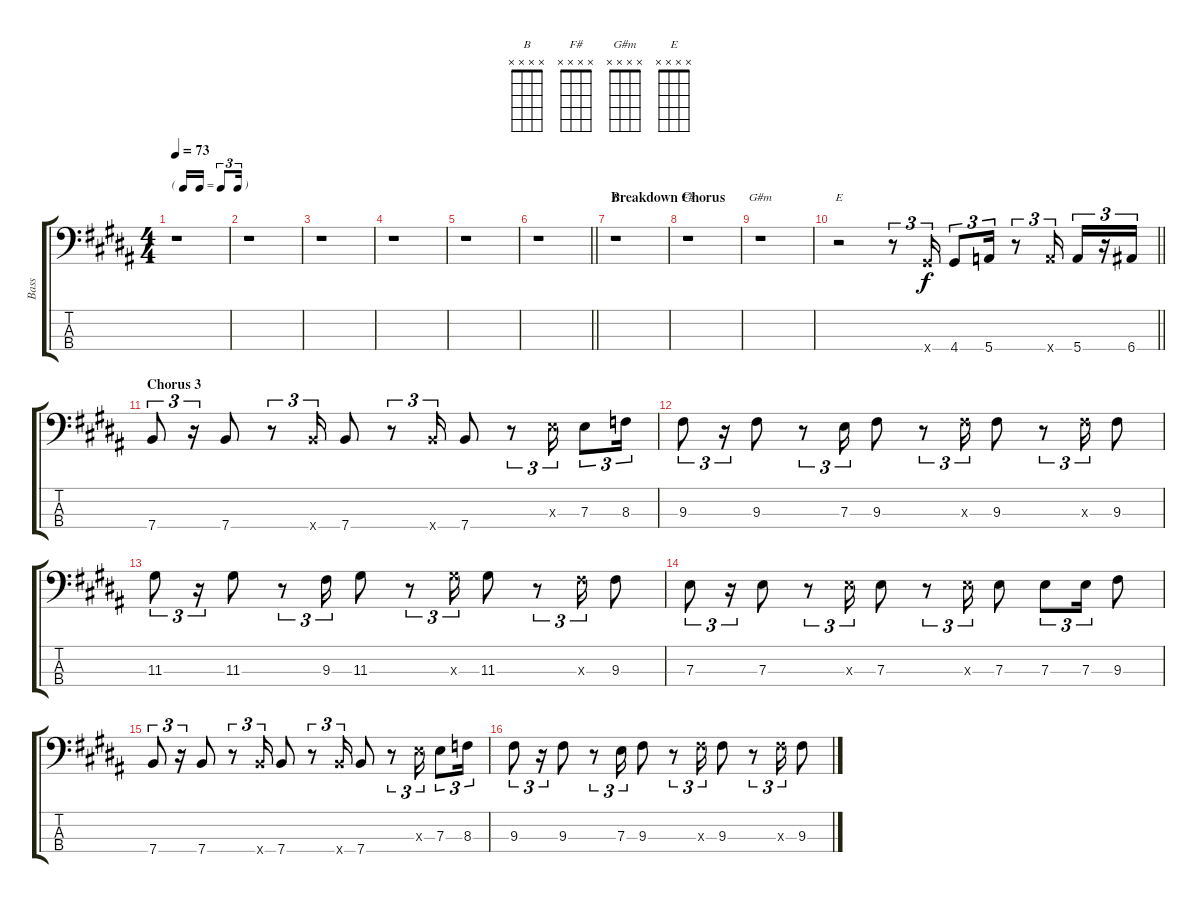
\track ("Bass" "Bass") {instrument electricbassfinger}
\staff {score tabs}
\tuning (G2 D2 A1 E1) {hide}
\chord ("B" x x x x)
\chord ("F#" x x x x)
\chord ("G#m" x x x x)
\chord ("E" x x x x)
\ts (4 4)
\tf triplet16th
\tempo 73
\clef f4
\ks b
r.1{dy f} |
r.1 |
r.1 |
r.1 |
r.1 |
\barLineRight lightlight
r.1 |
\section ("" "Breakdown Chorus")
r.1{ch "B"} |
r.1{ch "F#"} |
r.1{ch "G#m"} |
\barLineRight lightlight
r.2{ch "E"} r.8{tu (3 2)} 4.4{x}.16{tu (3 2) beam split} 4.4.8{tu (3 2)} 5.4.16{tu (3 2)} r.8{tu (3 2)} 5.4{x}.16{tu (3 2) beam split} 5.4.16{tu (3 2)} r.16{tu (3 2)} 6.4.16{tu (3 2)} |
\section ("" "Chorus 3")
7.4.8{tu (3 2)} r.16{tu (3 2)} 7.4.8 r.8{tu (3 2)} 7.4{x}.16{tu (3 2)} 7.4.8 r.8{tu (3 2)} 7.4{x}.16{tu (3 2)} 7.4.8 r.8{tu (3 2)} 7.3{x}.16{tu (3 2)} 7.3.8{tu (3 2)} 8.3.16{tu (3 2)} |
9.3.8{tu (3 2)} r.16{tu (3 2)} 9.3.8 r.8{tu (3 2)} 7.3.16{tu (3 2)} 9.3.8 r.8{tu (3 2)} 9.3{x}.16{tu (3 2)} 9.3.8 r.8{tu (3 2)} 9.3{x}.16{tu (3 2)} 9.3.8 |
11.3.8{tu (3 2)} r.16{tu (3 2)} 11.3.8 r.8{tu (3 2)} 9.3.16{tu (3 2)} 11.3.8 r.8{tu (3 2)} 11.3{x}.16{tu (3 2)} 11.3.8 r.8{tu (3 2)} 9.3{x}.16{tu (3 2)} 9.3.8 |
7.3.8{tu (3 2)} r.16{tu (3 2)} 7.3.8 r.8{tu (3 2)} 7.3{x}.16{tu (3 2)} 7.3.8 r.8{tu (3 2)} 7.3{x}.16{tu (3 2)} 7.3.8 7.3.8{tu (3 2)} 7.3.16{tu (3 2)} 9.3.8 |
7.4.8{tu (3 2)} r.16{tu (3 2)} 7.4.8 r.8{tu (3 2)} 7.4{x}.16{tu (3 2)} 7.4.8 r.8{tu (3 2)} 7.4{x}.16{tu (3 2)} 7.4.8 r.8{tu (3 2)} 7.3{x}.16{tu (3 2)} 7.3.8{tu (3 2)} 8.3.16{tu (3 2)} |
9.3.8{tu (3 2)} r.16{tu (3 2)} 9.3.8 r.8{tu (3 2)} 7.3.16{tu (3 2)} 9.3.8 r.8{tu (3 2)} 9.3{x}.16{tu (3 2)} 9.3.8 r.8{tu (3 2)} 9.3{x}.16{tu (3 2)} 9.3.8
